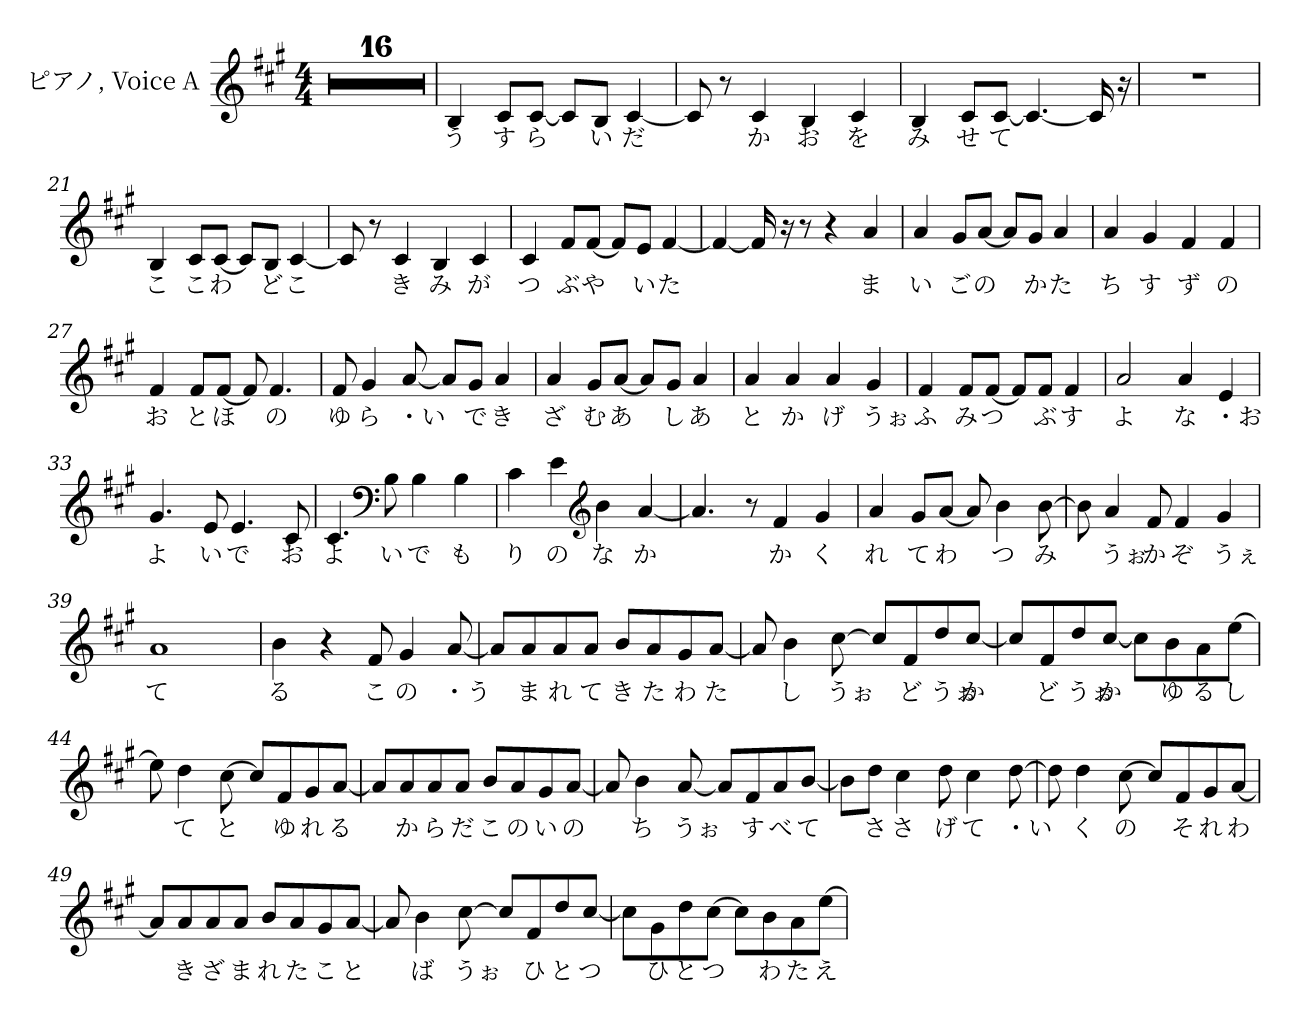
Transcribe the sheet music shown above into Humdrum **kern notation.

**kern	**text
*part1	*part1
*staff1	*staff1
*I"ピアノ, Voice A	*
*clefG2	*
*k[f#c#g#]	*
*M4/4	*
*MM190	*
=1	=1
1r	.
=2	=2
1r	.
=3	=3
1r	.
=4	=4
1r	.
=5	=5
1r	.
=6	=6
1r	.
=7	=7
1r	.
=8	=8
1r	.
=9	=9
1r	.
=10	=10
1r	.
=11	=11
1r	.
=12	=12
1r	.
=13	=13
1r	.
=14	=14
1r	.
=15	=15
1r	.
=16	=16
1r	.
!!LO:LB:g=z
=17	=17
!	!LO:LY:b
4B/	う
!	!LO:LY:b
8c#/L	す
!	!LO:LY:b
[8c#/J	ら
8c#/L]	.
!	!LO:LY:b
8B/J	い
!	!LO:LY:b
[4c#/	だ
=18	=18
8c#/]	.
8r	.
!	!LO:LY:b
4c#/	か
!	!LO:LY:b
4B/	お
!	!LO:LY:b
4c#/	を
=19	=19
!	!LO:LY:b
4B/	み
!	!LO:LY:b
8c#/L	せ
!	!LO:LY:b
[8c#/J	て
4.c#/_	.
16c#/]	.
16r	.
=20	=20
1r	.
=21	=21
!	!LO:LY:b
4B/	こ
!	!LO:LY:b
8c#/L	こ
!	!LO:LY:b
[8c#/J	わ
8c#/L]	.
!	!LO:LY:b
8B/J	ど
!	!LO:LY:b
[4c#/	こ
=22	=22
8c#/]	.
8r	.
!	!LO:LY:b
4c#/	き
!	!LO:LY:b
4B/	み
!	!LO:LY:b
4c#/	が
!!LO:LB:g=z
=23	=23
!	!LO:LY:b
4c#/	つ
!	!LO:LY:b
8f#/L	ぶ
!	!LO:LY:b
[8f#/J	や
8f#/L]	.
!	!LO:LY:b
8e/J	い
!	!LO:LY:b
[4f#/	た
=24	=24
4f#/_	.
16f#/]	.
16r	.
8r	.
4r	.
!	!LO:LY:b
4a/	ま
=25	=25
!	!LO:LY:b
4a/	い
!	!LO:LY:b
8g#/L	ご
!	!LO:LY:b
[8a/J	の
8a/L]	.
!	!LO:LY:b
8g#/J	か
!	!LO:LY:b
4a/	た
=26	=26
!	!LO:LY:b
4a/	ち
!	!LO:LY:b
4g#/	す
!	!LO:LY:b
4f#/	ず
!	!LO:LY:b
4f#/	の
=27	=27
!	!LO:LY:b
4f#/	お
!	!LO:LY:b
8f#/L	と
!	!LO:LY:b
[8f#/J	ほ
8f#/]	.
!	!LO:LY:b
4.f#/	の
=28	=28
!	!LO:LY:b
8f#/	ゆ
!	!LO:LY:b
4g#/	ら
!	!LO:LY:b
[8a/	・い
8a/L]	.
!	!LO:LY:b
8g#/J	で
!	!LO:LY:b
4a/	き
!!LO:LB:g=z
=29	=29
!	!LO:LY:b
4a/	ざ
!	!LO:LY:b
8g#/L	む
!	!LO:LY:b
[8a/J	あ
8a/L]	.
!	!LO:LY:b
8g#/J	し
!	!LO:LY:b
4a/	あ
=30	=30
!	!LO:LY:b
4a/	と
!	!LO:LY:b
4a/	か
!	!LO:LY:b
4a/	げ
!	!LO:LY:b
4g#/	うぉ
=31	=31
!	!LO:LY:b
4f#/	ふ
!	!LO:LY:b
8f#/L	み
!	!LO:LY:b
[8f#/J	つ
8f#/L]	.
!	!LO:LY:b
8f#/J	ぶ
!	!LO:LY:b
4f#/	す
=32	=32
!	!LO:LY:b
2a/	よ
!	!LO:LY:b
4a/	な
!	!LO:LY:b
4e/	・お
=33	=33
!	!LO:LY:b
4.g#/	よ
!	!LO:LY:b
8e/	い
!	!LO:LY:b
4.e/	で
!	!LO:LY:b
8c#/	お
=34	=34
!	!LO:LY:b
4.c#/	よ
*clefF4	*
!	!LO:LY:b
8B\	い
!	!LO:LY:b
4B\	で
!	!LO:LY:b
4B\	も
=35	=35
!	!LO:LY:b
4c#\	り
!	!LO:LY:b
4e\	の
*clefG2	*
!	!LO:LY:b
4b\	な
!	!LO:LY:b
[4a/	か
!!LO:LB:g=z
=36	=36
4.a/]	.
8r	.
!	!LO:LY:b
4f#/	か
!	!LO:LY:b
4g#/	く
=37	=37
!	!LO:LY:b
4a/	れ
!	!LO:LY:b
8g#/L	て
!	!LO:LY:b
[8a/J	わ
8a/]	.
!	!LO:LY:b
4b\	つ
!	!LO:LY:b
[8b\	み
=38	=38
8b\]	.
!	!LO:LY:b
4a/	うぉ
!	!LO:LY:b
8f#/	か
!	!LO:LY:b
4f#/	ぞ
!	!LO:LY:b
4g#/	うぇ
=39	=39
!	!LO:LY:b
1a	て
=40	=40
!	!LO:LY:b
4b\	る
4r	.
!	!LO:LY:b
8f#/	こ
!	!LO:LY:b
4g#/	の
!	!LO:LY:b
[8a/	・う
=41	=41
8a/L]	.
!	!LO:LY:b
8a/	ま
!	!LO:LY:b
8a/	れ
!	!LO:LY:b
8a/J	て
!	!LO:LY:b
8b/L	き
!	!LO:LY:b
8a/	た
!	!LO:LY:b
8g#/	わ
!	!LO:LY:b
[8a/J	た
!!LO:LB:g=z
=42	=42
8a/]	.
!	!LO:LY:b
4b\	し
!	!LO:LY:b
[8cc#\	うぉ
8cc#/L]	.
!	!LO:LY:b
8f#/	ど
!	!LO:LY:b
8dd/	うぉ
!	!LO:LY:b
[8cc#/J	か
=43	=43
8cc#/L]	.
!	!LO:LY:b
8f#/	ど
!	!LO:LY:b
8dd/	うぉ
!	!LO:LY:b
[8cc#/J	か
8cc#\L]	.
!	!LO:LY:b
8b\	ゆ
!	!LO:LY:b
8a\	る
!	!LO:LY:b
[8ee\J	し
=44	=44
8ee\]	.
!	!LO:LY:b
4dd\	て
!	!LO:LY:b
[8cc#\	と
8cc#/L]	.
!	!LO:LY:b
8f#/	ゆ
!	!LO:LY:b
8g#/	れ
!	!LO:LY:b
[8a/J	る
=45	=45
8a/L]	.
!	!LO:LY:b
8a/	か
!	!LO:LY:b
8a/	ら
!	!LO:LY:b
8a/J	だ
!	!LO:LY:b
8b/L	こ
!	!LO:LY:b
8a/	の
!	!LO:LY:b
8g#/	い
!	!LO:LY:b
[8a/J	の
=46	=46
8a/]	.
!	!LO:LY:b
4b\	ち
!	!LO:LY:b
[8a/	うぉ
8a/L]	.
!	!LO:LY:b
8f#/	す
!	!LO:LY:b
8a/	べ
!	!LO:LY:b
[8b/J	て
!!LO:LB:g=z
=47	=47
8b\L]	.
!	!LO:LY:b
8dd\J	さ
!	!LO:LY:b
4cc#\	さ
!	!LO:LY:b
8dd\	げ
!	!LO:LY:b
4cc#\	て
!	!LO:LY:b
[8dd\	・い
=48	=48
8dd\]	.
!	!LO:LY:b
4dd\	く
!	!LO:LY:b
[8cc#\	の
8cc#/L]	.
!	!LO:LY:b
8f#/	そ
!	!LO:LY:b
8g#/	れ
!	!LO:LY:b
[8a/J	わ
=49	=49
8a/L]	.
!	!LO:LY:b
8a/	き
!	!LO:LY:b
8a/	ざ
!	!LO:LY:b
8a/J	ま
!	!LO:LY:b
8b/L	れ
!	!LO:LY:b
8a/	た
!	!LO:LY:b
8g#/	こ
!	!LO:LY:b
[8a/J	と
=50	=50
8a/]	.
!	!LO:LY:b
4b\	ば
!	!LO:LY:b
[8cc#\	うぉ
8cc#/L]	.
!	!LO:LY:b
8f#/	ひ
!	!LO:LY:b
8dd/	と
!	!LO:LY:b
[8cc#/J	つ
=51	=51
8cc#\L]	.
!	!LO:LY:b
8g#\	ひ
!	!LO:LY:b
8dd\	と
!	!LO:LY:b
[8cc#\J	つ
8cc#\L]	.
!	!LO:LY:b
8b\	わ
!	!LO:LY:b
8a\	た
!	!LO:LY:b
[8ee\J	え
=	=
*-	*-
